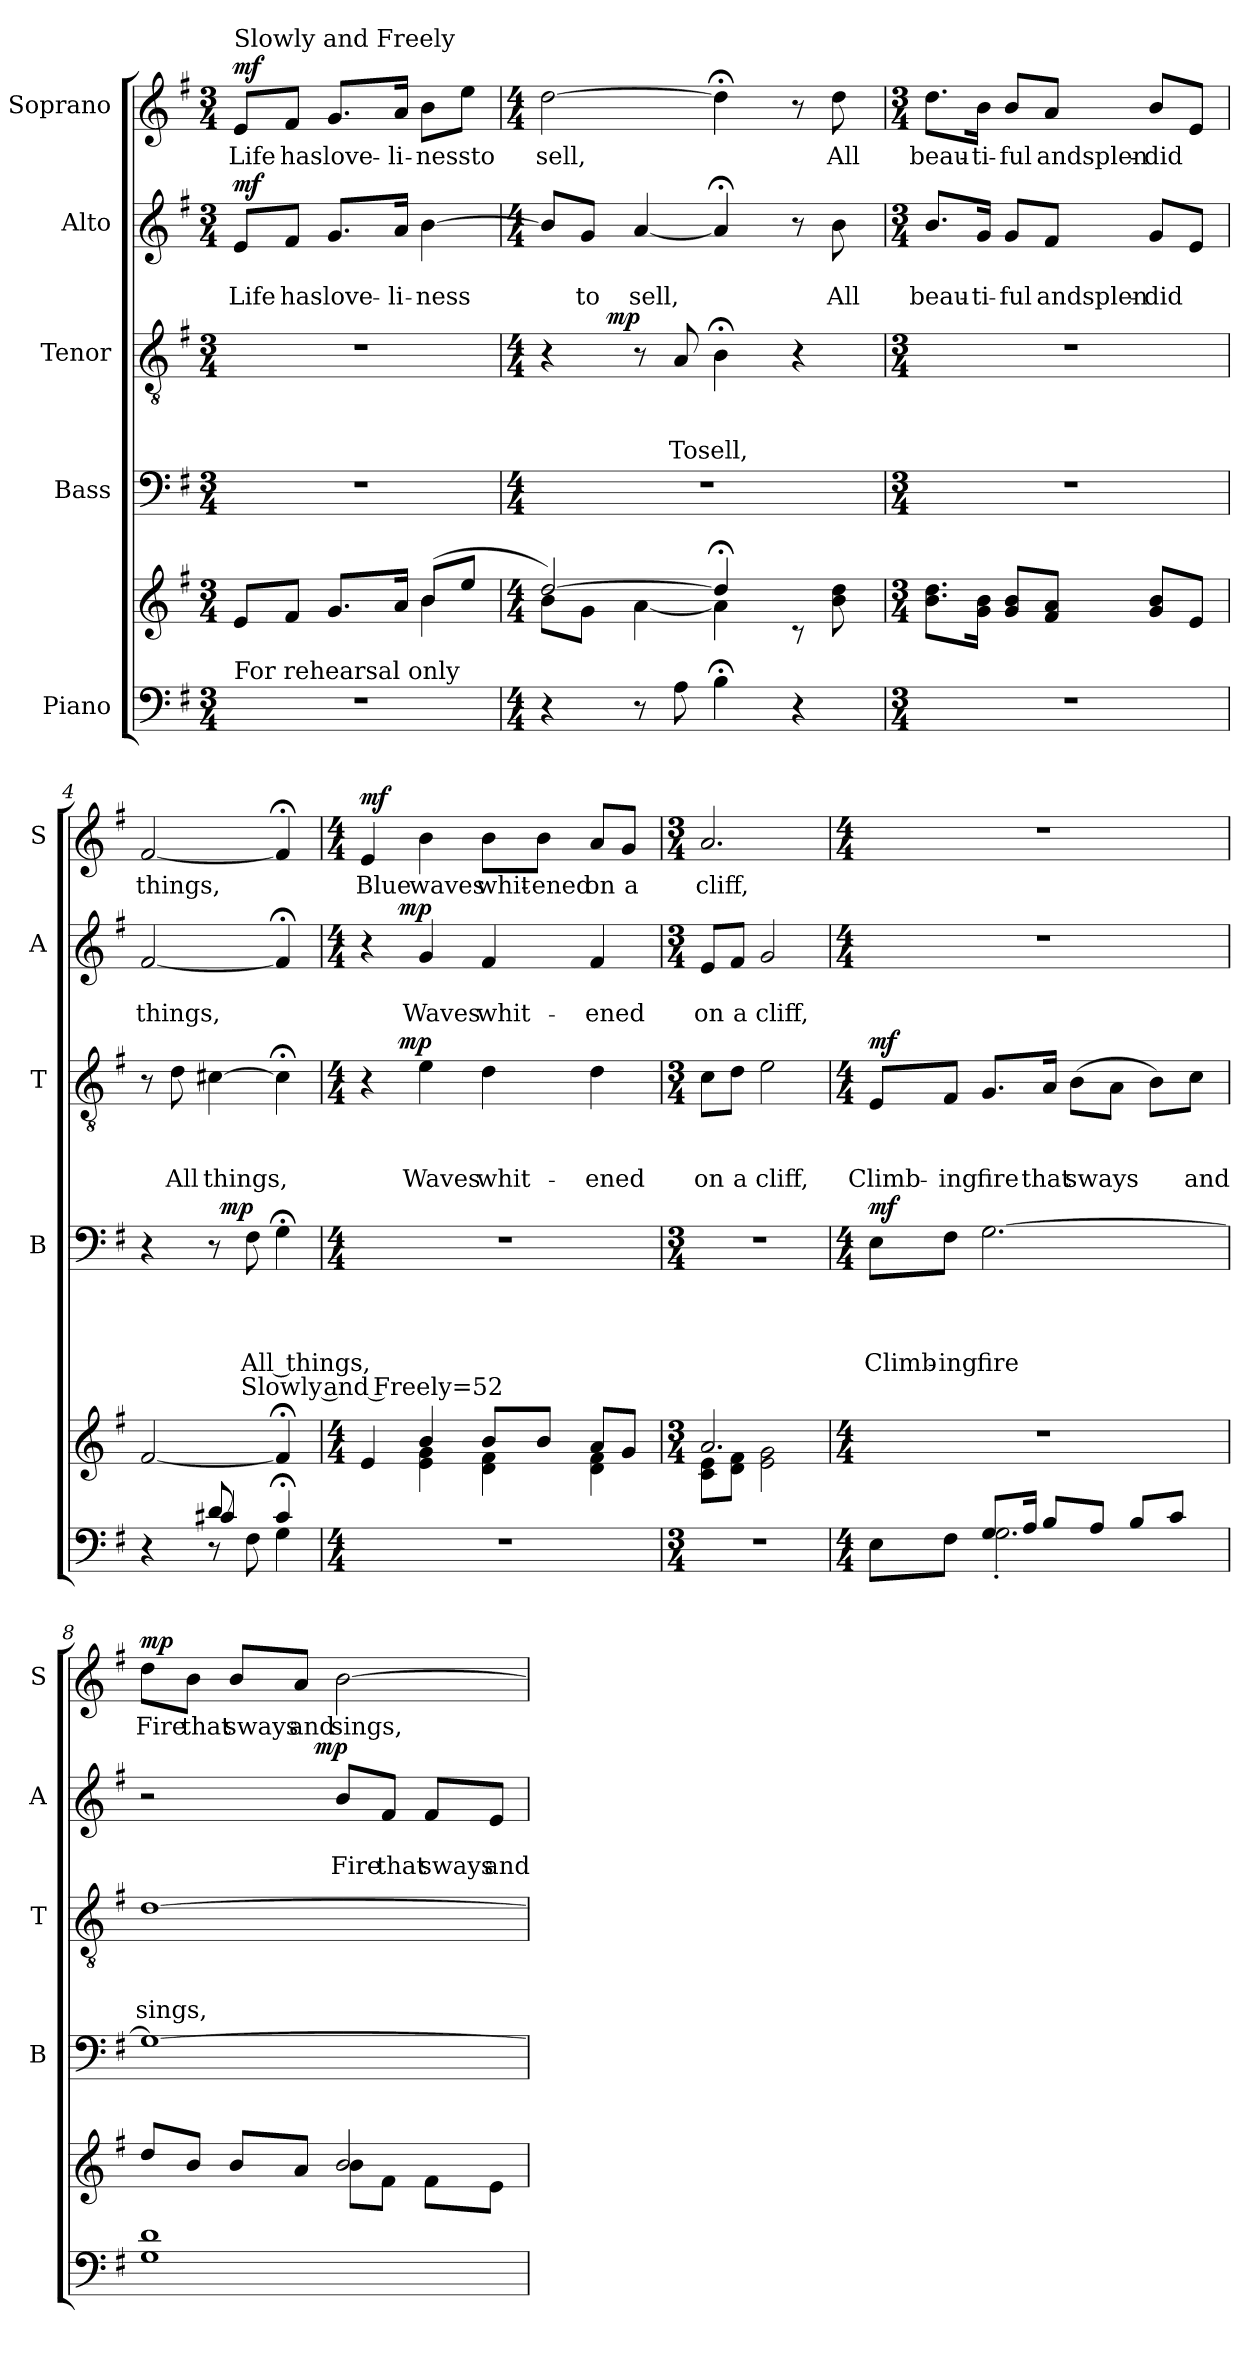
**kern	**kern	**kern	**text	**text	**text	**text	**text	**dynam	**kern	**text	**text	**text	**dynam	**kern	**text	**text	**dynam	**kern	**text	**dynam
*part5	*part5	*part4	*part4	*part4	*part4	*part4	*part4	*part4	*part3	*part3	*part3	*part3	*part3	*part2	*part2	*part2	*part2	*part1	*part1	*part1
*staff6	*staff5	*staff4	*staff4	*staff4	*staff4	*staff4	*staff4	*staff4	*staff3	*staff3	*staff3	*staff3	*staff3	*staff2	*staff2	*staff2	*staff2	*staff1	*staff1	*staff1
*I"Piano	*	*I"Bass	*	*	*	*	*	*	*I"Tenor	*	*	*	*	*I"Alto	*	*	*	*I"Soprano	*	*
*	*	*I'B	*	*	*	*	*	*	*I'T	*	*	*	*	*I'A	*	*	*	*I'S	*	*
*clefF4	*clefG2	*clefF4	*	*	*	*	*	*	*clefGv2	*	*	*	*	*clefG2	*	*	*	*clefG2	*	*
*k[f#]	*k[f#]	*k[f#]	*	*	*	*	*	*	*k[f#]	*	*	*	*	*k[f#]	*	*	*	*k[f#]	*	*
*G:	*G:	*G:	*	*	*	*	*	*	*G:	*	*	*	*	*G:	*	*	*	*G:	*	*
*M3/4	*M3/4	*M3/4	*	*	*	*	*	*	*M3/4	*	*	*	*	*M3/4	*	*	*	*M3/4	*	*
=1	=1	=1	=1	=1	=1	=1	=1	=1	=1	=1	=1	=1	=1	=1	=1	=1	=1	=1	=1	=1
!	!	!	!	!	!	!	!	!	!	!	!	!	!	!	!	!	!	!LO:TX:a:t=Slowly and Freely	!	!
!LO:TX:a:t=For rehearsal only	!	!	!	!	!	!	!	!	!	!	!	!	!	!	!	!	!	!	!	!
!LO:N:vis=1	!	!LO:N:vis=1	!	!	!	!	!	!	!LO:N:vis=1	!	!	!	!	!	!	!LO:LY:b	!LO:DY:a	!	!LO:LY:b	!LO:DY:a
*	*^	*	*	*	*	*	*	*	*	*	*	*	*	*	*	*	*	*	*	*
*	*	*^	*	*	*	*	*	*	*	*	*	*	*	*	*	*	*	*	*	*	*
2.r	8e/L	4ryy	2ryy	2.r	.	.	.	.	.	.	2.r	.	.	.	.	8e/L	.	Life	mf	8e/L	Life	mf
!	!	!	!	!	!	!	!	!	!	!	!	!	!	!	!	!	!	!LO:LY:b	!	!	!LO:LY:b	!
.	8f#/J	.	.	.	.	.	.	.	.	.	.	.	.	.	.	8f#/J	.	has	.	8f#/J	has	.
!	!	!	!	!	!	!	!	!	!	!	!	!	!	!	!	!	!	!LO:LY:b	!	!	!LO:LY:b	!
.	16ryy	8.g/L	.	.	.	.	.	.	.	.	.	.	.	.	.	8.g/L	.	love-	.	8.g/L	love-	.
.	4..ryy	.	.	.	.	.	.	.	.	.	.	.	.	.	.	.	.	.	.	.	.	.
!	!	!	!	!	!	!	!	!	!	!	!	!	!	!	!	!	!	!LO:LY:b	!	!	!LO:LY:b	!
.	.	16a/Jk	.	.	.	.	.	.	.	.	.	.	.	.	.	16a/Jk	.	-li-	.	16a</Jk	-li-	.
!	!	!	!	!	!	!	!	!	!	!	!	!	!	!	!	!	!	!LO:LY:b	!	!	!LO:LY:b	!
.	.	4b\	(<8b/L	.	.	.	.	.	.	.	.	.	.	.	.	[>4b\	.	-ness	.	8b\L	-nessto	.
.	.	.	8ee/J	.	.	.	.	.	.	.	.	.	.	.	.	.	.	.	.	8ee\J	.	.
*	*v	*v	*v	*	*	*	*	*	*	*	*	*	*	*	*	*	*	*	*	*	*	*
=2	=2	=2	=2	=2	=2	=2	=2	=2	=2	=2	=2	=2	=2	=2	=2	=2	=2	=2	=2	=2
*M4/4	*M4/4	*M4/4	*	*	*	*	*	*	*M4/4	*	*	*	*	*M4/4	*	*	*	*M4/4	*	*
*	*^	*	*	*	*	*	*	*	*	*	*	*	*	*	*	*	*	*	*	*
*	*	*^	*	*	*	*	*	*	*	*	*	*	*	*	*	*	*	*	*	*	*
!	!	!	!	!	!	!	!	!	!	!	!	!	!	!	!	!	!	!	!	!	!LO:LY:b	!
*	*	*v	*v	*	*	*	*	*	*	*	*^	*	*	*	*	*	*	*	*	*	*	*
4r	[>2dd/)	8b\L	1r	.	.	.	.	.	.	4r	8.ryy	.	.	.	.	8b/L]	.	.	.	[>2dd\	sell,	.
!	!	!	!	!	!	!	!	!	!	!	!	!	!	!	!	!	!	!LO:LY:b	!	!	!	!
.	.	8g\J	.	.	.	.	.	.	.	.	.	.	.	.	.	8g/J	.	to	.	.	.	.
!	!	!	!	!	!	!	!	!	!	!	!	!	!	!	!LO:DY:a	!	!	!	!	!	!	!
.	.	.	.	.	.	.	.	.	.	.	2ryy	.	.	.	mp	.	.	.	.	.	.	.
!	!	!	!	!	!	!	!	!	!	!	!	!	!	!	!	!	!	!LO:LY:b	!	!	!	!
8r	.	[<4a\	.	.	.	.	.	.	.	8r	.	.	.	.	.	[<4a/	.	sell,	.	.	.	.
!	!	!	!	!	!	!	!	!	!	!	!	!	!	!LO:LY:b	!	!	!	!	!	!	!	!
8A\	.	.	.	.	.	.	.	.	.	8A/	.	.	.	Tosell,	.	.	.	.	.	.	.	.
4B;<\	4dd;</]	4a\]	.	.	.	.	.	.	.	4B;<\	.	.	.	.	.	4a;/]	.	.	.	4dd;<\]	.	.
.	.	.	.	.	.	.	.	.	.	.	4ryy	.	.	.	.	.	.	.	.	.	.	.
4r	4ryy	8rc	.	.	.	.	.	.	.	4r	.	.	.	.	.	8r	.	.	.	8r	.	.
!	!	!	!	!	!	!	!	!	!	!	!	!	!	!	!	!	!	!LO:LY:b	!	!	!LO:LY:b	!
.	.	8b\ 8dd\	.	.	.	.	.	.	.	.	.	.	.	.	.	8b\	.	All	.	8dd\	All	.
.	.	.	.	.	.	.	.	.	.	.	16ryy	.	.	.	.	.	.	.	.	.	.	.
*	*v	*v	*	*	*	*	*	*	*	*v	*v	*	*	*	*	*	*	*	*	*	*	*
=3	=3	=3	=3	=3	=3	=3	=3	=3	=3	=3	=3	=3	=3	=3	=3	=3	=3	=3	=3	=3
*M3/4	*M3/4	*M3/4	*	*	*	*	*	*	*M3/4	*	*	*	*	*M3/4	*	*	*	*M3/4	*	*
*	*^	*	*	*	*	*	*	*	*^	*	*	*	*	*	*	*	*	*	*	*
!LO:N:vis=1	!	!	!LO:N:vis=1	!	!	!	!	!	!	!LO:N:vis=1	!	!	!	!	!	!	!	!LO:LY:b	!	!	!LO:LY:b	!
*	*v	*v	*	*	*	*	*	*	*	*v	*v	*	*	*	*	*	*	*	*	*	*	*
2.r	8.b\ 8.dd\L	2.r	.	.	.	.	.	.	2.r	.	.	.	.	8.b/L	.	beau-	.	8.dd\L	beau-	.
!	!	!	!	!	!	!	!	!	!	!	!	!	!	!	!	!LO:LY:b	!	!	!LO:LY:b	!
.	16g\ 16b\Jk	.	.	.	.	.	.	.	.	.	.	.	.	16g/Jk	.	-ti-	.	16b\Jk	-ti-	.
!	!	!	!	!	!	!	!	!	!	!	!	!	!	!	!	!LO:LY:b:rj	!	!	!LO:LY:b:rj	!
.	8g/ 8b/L	.	.	.	.	.	.	.	.	.	.	.	.	8g/L	.	-ful	.	8b/L	-ful	.
!	!	!	!	!	!	!	!	!	!	!	!	!	!	!	!	!LO:LY:b	!	!	!LO:LY:b	!
.	8f#/ 8a/J	.	.	.	.	.	.	.	.	.	.	.	.	8f#/J	.	andsplen-	.	8a/J	andsplen-	.
!	!	!	!	!	!	!	!	!	!	!	!	!	!	!	!	!LO:LY:b	!	!	!LO:LY:b	!
.	8g/ 8b/L	.	.	.	.	.	.	.	.	.	.	.	.	8g/L	.	-did	.	8b/L	-did	.
.	8e/J	.	.	.	.	.	.	.	.	.	.	.	.	8e/J	.	.	.	8e/J	.	.
=4	=4	=4	=4	=4	=4	=4	=4	=4	=4	=4	=4	=4	=4	=4	=4	=4	=4	=4	=4	=4
*^	*	*	*	*	*	*	*	*	*	*	*	*	*	*	*	*	*	*	*	*
*	*^	*	*	*	*	*	*	*	*	*	*	*	*	*	*	*	*	*	*	*	*
!	!	!	!	!	!	!	!	!	!	!	!	!	!	!	!	!	!	!LO:LY:b	!	!	!LO:LY:b	!
*	*	*	*	*^	*	*	*	*	*	*	*	*	*	*	*	*	*	*	*	*	*	*
4rC	4ryy	4ryy	[<2f#/	4r	4ryy	.	.	.	.	.	.	8r	.	.	.	.	[<2f#/	.	things,	.	[<2f#/	things,	.
!	!	!	!	!	!	!	!	!	!	!	!	!	!	!	!LO:LY:b	!	!	!	!	!	!	!	!
.	.	.	.	.	.	.	.	.	.	.	.	8d\	.	.	All	.	.	.	.	.	.	.	.
!	!	!	!	!	!	!	!	!	!	!	!	!	!	!	!LO:LY:b	!	!	!	!	!	!	!	!
8d/	4c#X/	8rC	.	8r	32ryy	.	.	.	.	.	.	[>4c#X\	.	.	things,	.	.	.	.	.	.	.	.
!	!	!	!	!	!	!	!	!	!	!	!LO:DY:a	!	!	!	!	!	!	!	!	!	!	!	!
.	.	.	.	.	4...ryy	.	.	.	.	.	mp	.	.	.	.	.	.	.	.	.	.	.	.
!	!	!	!	!	!	!	!	!	!LO:LY:b:rj	!LO:LY:b:rj	!	!	!	!	!	!	!	!	!	!	!	!	!
4.ryy	.	8F#\	.	8F#\	.	.	.	.	All things,	Slowly and Freely=52	.	.	.	.	.	.	.	.	.	.	.	.	.
.	4G\	4c#;</	4f#;/]	4G;<\	.	.	.	.	.	.	.	4c#;<\]	.	.	.	.	4f#;/]	.	.	.	4f#;/]	.	.
*v	*v	*v	*	*v	*v	*	*	*	*	*	*	*	*	*	*	*	*	*	*	*	*	*	*
!!LO:LB:g=z
=5	=5	=5	=5	=5	=5	=5	=5	=5	=5	=5	=5	=5	=5	=5	=5	=5	=5	=5	=5	=5
*M4/4	*M4/4	*M4/4	*	*	*	*	*	*	*M4/4	*	*	*	*	*M4/4	*	*	*	*M4/4	*	*
*^	*^	*^	*	*	*	*	*	*	*	*	*	*	*	*	*	*	*	*	*	*
*	*^	*	*	*	*	*	*	*	*	*	*	*	*	*	*	*	*	*	*	*	*	*	*
!	!	!	!	!	!	!	!	!	!	!	!	!	!	!	!	!	!	!	!	!	!	!	!LO:LY:b	!LO:DY:a
*v	*v	*v	*	*	*v	*v	*	*	*	*	*	*	*^	*	*	*	*	*^	*	*	*	*	*	*
1r	4e/	4ryy	1r	.	.	.	.	.	.	4r	8.ryy	.	.	.	.	4r	8.ryy	.	.	.	4e/	Blue	mf
!	!	!	!	!	!	!	!	!	!	!	!	!	!	!	!LO:DY:a	!	!	!	!	!LO:DY:a	!	!	!
.	.	.	.	.	.	.	.	.	.	.	2ryy	.	.	.	mp	.	2ryy	.	.	mp	.	.	.
!	!	!	!	!	!	!	!	!	!	!	!	!	!	!LO:LY:b	!	!	!	!	!LO:LY:b	!	!	!LO:LY:b	!
.	4e\ 4g\	4b/	.	.	.	.	.	.	.	4e\	.	.	.	Waves	.	4g/	.	.	Waves	.	4b\	waves	.
!	!	!	!	!	!	!	!	!	!	!	!	!	!	!LO:LY:b	!	!	!	!	!LO:LY:b	!	!	!LO:LY:b	!
.	4d\ 4f#\	8b/L	.	.	.	.	.	.	.	4d\	.	.	.	whit-	.	4f#/	.	.	whit-	.	8b\L	whit-	.
!	!	!	!	!	!	!	!	!	!	!	!	!	!	!	!	!	!	!	!	!	!	!LO:LY:b:rj	!
.	.	8b/J	.	.	.	.	.	.	.	.	.	.	.	.	.	.	.	.	.	.	8b\J	-ened	.
.	.	.	.	.	.	.	.	.	.	.	4ryy	.	.	.	.	.	4ryy	.	.	.	.	.	.
!	!	!	!	!	!	!	!	!	!	!	!	!	!	!LO:LY:b	!	!	!	!	!LO:LY:b	!	!	!LO:LY:b	!
.	8a/L	4d\ 4f#\	.	.	.	.	.	.	.	4d\	.	.	.	-ened	.	4f#/	.	.	-ened	.	8a/L	on	.
!	!	!	!	!	!	!	!	!	!	!	!	!	!	!	!	!	!	!	!	!	!	!LO:LY:b	!
.	8g/J	.	.	.	.	.	.	.	.	.	.	.	.	.	.	.	.	.	.	.	8g/J	a	.
.	.	.	.	.	.	.	.	.	.	.	16ryy	.	.	.	.	.	16ryy	.	.	.	.	.	.
*	*	*	*	*	*	*	*	*	*	*v	*v	*	*	*	*	*	*	*	*	*	*	*	*
*	*	*	*	*	*	*	*	*	*	*	*	*	*	*	*v	*v	*	*	*	*	*	*
=6	=6	=6	=6	=6	=6	=6	=6	=6	=6	=6	=6	=6	=6	=6	=6	=6	=6	=6	=6	=6	=6
*M3/4	*M3/4	*	*M3/4	*	*	*	*	*	*	*M3/4	*	*	*	*	*M3/4	*	*	*	*M3/4	*	*
*	*	*	*	*	*	*	*	*	*	*^	*	*	*	*	*^	*	*	*	*	*	*
!LO:N:vis=1	!	!	!LO:N:vis=1	!	!	!	!	!	!	!	!	!	!	!LO:LY:b	!	!	!	!	!LO:LY:b	!	!	!LO:LY:b	!
*	*	*	*	*	*	*	*	*	*	*v	*v	*	*	*	*	*	*	*	*	*	*	*	*
*	*	*	*	*	*	*	*	*	*	*	*	*	*	*	*v	*v	*	*	*	*	*	*
2.r	2.a/	8c\ 8e\L	2.r	.	.	.	.	.	.	8c\L	.	.	on	.	8e/L	.	on	.	2.a/	cliff,	.
!	!	!	!	!	!	!	!	!	!	!	!	!	!LO:LY:b	!	!	!	!LO:LY:b	!	!	!	!
.	.	8d\ 8f#\J	.	.	.	.	.	.	.	8d\J	.	.	a	.	8f#/J	.	a	.	.	.	.
!	!	!	!	!	!	!	!	!	!	!	!	!	!LO:LY:b	!	!	!	!LO:LY:b	!	!	!	!
.	.	2e\ 2g\	.	.	.	.	.	.	.	2e\	.	.	cliff,	.	2g/	.	cliff,	.	.	.	.
*	*v	*v	*	*	*	*	*	*	*	*	*	*	*	*	*	*	*	*	*	*	*
=7	=7	=7	=7	=7	=7	=7	=7	=7	=7	=7	=7	=7	=7	=7	=7	=7	=7	=7	=7	=7
*M4/4	*M4/4	*M4/4	*	*	*	*	*	*	*M4/4	*	*	*	*	*M4/4	*	*	*	*M4/4	*	*
*^	*^	*	*	*	*	*	*	*	*	*	*	*	*	*	*	*	*	*	*	*
!	!	!	!	!	!	!	!	!LO:LY:b	!	!LO:DY:a	!	!	!	!LO:LY:b	!LO:DY:a	!	!	!	!	!	!	!
*	*	*v	*v	*	*	*	*	*	*	*	*	*	*	*	*	*	*	*	*	*	*	*
4ryy	8E\L	1r	8E\L	.	.	.	Climb-	.	mf	8E/L	.	.	Climb-	mf	1r	.	.	.	1r	.	.
!	!	!	!	!	!	!	!LO:LY:b:rj	!	!	!	!	!	!LO:LY:b:rj	!	!	!	!	!	!	!	!
.	8F#\J	.	8F#\J	.	.	.	-ing	.	.	8F#/J	.	.	-ing	.	.	.	.	.	.	.	.
!	!	!	!	!	!	!	!LO:LY:b	!	!	!	!	!	!LO:LY:b	!	!	!	!	!	!	!	!
8G/L	2.G'<\	.	[>2.G\	.	.	.	fire	.	.	8.G/L	.	.	fire	.	.	.	.	.	.	.	.
16A/Jk	.	.	.	.	.	.	.	.	.	.	.	.	.	.	.	.	.	.	.	.	.
!	!	!	!	!	!	!	!	!	!	!	!	!	!LO:LY:b	!	!	!	!	!	!	!	!
8B/L	.	.	.	.	.	.	.	.	.	16A/Jk	.	.	that	.	.	.	.	.	.	.	.
!	!	!	!	!	!	!	!	!	!	!	!	!	!LO:LY:b	!	!	!	!	!	!	!	!
.	.	.	.	.	.	.	.	.	.	(>8B\L	.	.	sways	.	.	.	.	.	.	.	.
8A/J	.	.	.	.	.	.	.	.	.	.	.	.	.	.	.	.	.	.	.	.	.
.	.	.	.	.	.	.	.	.	.	8A\J	.	.	.	.	.	.	.	.	.	.	.
8B/L	.	.	.	.	.	.	.	.	.	.	.	.	.	.	.	.	.	.	.	.	.
.	.	.	.	.	.	.	.	.	.	8B\L)	.	.	.	.	.	.	.	.	.	.	.
8c/J	.	.	.	.	.	.	.	.	.	.	.	.	.	.	.	.	.	.	.	.	.
!	!	!	!	!	!	!	!	!	!	!	!	!	!LO:LY:b	!	!	!	!	!	!	!	!
.	.	.	.	.	.	.	.	.	.	8c\J	.	.	and	.	.	.	.	.	.	.	.
16ryy	.	.	.	.	.	.	.	.	.	.	.	.	.	.	.	.	.	.	.	.	.
*v	*v	*	*	*	*	*	*	*	*	*	*	*	*	*	*	*	*	*	*	*	*
!!LO:PB:g=z
=8	=8	=8	=8	=8	=8	=8	=8	=8	=8	=8	=8	=8	=8	=8	=8	=8	=8	=8	=8	=8
*	*^	*	*	*	*	*	*	*	*	*	*	*	*	*	*	*	*	*	*	*
!	!	!	!	!	!	!	!	!	!	!	!	!	!LO:LY:b	!	!	!	!	!	!	!LO:LY:b	!LO:DY:a
*	*	*	*	*	*	*	*	*	*	*	*	*	*	*	*^	*	*	*	*	*	*
1G 1d	8dd/L	2ryy	1G_	.	.	.	.	.	.	[>1d	.	.	sings,	.	2r	4..ryy	.	.	.	8dd\L	Fire	mp
!	!	!	!	!	!	!	!	!	!	!	!	!	!	!	!	!	!	!	!	!	!LO:LY:b	!
.	8b/J	.	.	.	.	.	.	.	.	.	.	.	.	.	.	.	.	.	.	8b\J	that	.
!	!	!	!	!	!	!	!	!	!	!	!	!	!	!	!	!	!	!	!	!	!LO:LY:b	!
.	8b/L	.	.	.	.	.	.	.	.	.	.	.	.	.	.	.	.	.	.	8b/L	sways	.
!	!	!	!	!	!	!	!	!	!	!	!	!	!	!	!	!	!	!	!	!	!LO:LY:b	!
.	8a/J	.	.	.	.	.	.	.	.	.	.	.	.	.	.	.	.	.	.	8a/J	and	.
!	!	!	!	!	!	!	!	!	!	!	!	!	!	!	!	!	!	!	!LO:DY:a	!	!	!
.	.	.	.	.	.	.	.	.	.	.	.	.	.	.	.	2ryy	.	.	mp	.	.	.
!	!	!	!	!	!	!	!	!	!	!	!	!	!	!	!	!	!	!LO:LY:b	!	!	!LO:LY:b	!
.	2b/	8b\L	.	.	.	.	.	.	.	.	.	.	.	.	8b/L	.	.	Fire	.	[>2b\	sings,	.
!	!	!	!	!	!	!	!	!	!	!	!	!	!	!	!	!	!	!LO:LY:b	!	!	!	!
.	.	8f#\J	.	.	.	.	.	.	.	.	.	.	.	.	8f#/J	.	.	that	.	.	.	.
!	!	!	!	!	!	!	!	!	!	!	!	!	!	!	!	!	!	!LO:LY:b	!	!	!	!
.	.	8f#\L	.	.	.	.	.	.	.	.	.	.	.	.	8f#/L	.	.	sways	.	.	.	.
!	!	!	!	!	!	!	!	!	!	!	!	!	!	!	!	!	!	!LO:LY:b	!	!	!	!
.	.	8e\J	.	.	.	.	.	.	.	.	.	.	.	.	8e/J	.	.	and	.	.	.	.
.	.	.	.	.	.	.	.	.	.	.	.	.	.	.	.	16ryy	.	.	.	.	.	.
*	*v	*v	*	*	*	*	*	*	*	*	*	*	*	*	*v	*v	*	*	*	*	*	*
=	=	=	=	=	=	=	=	=	=	=	=	=	=	=	=	=	=	=	=	=
*-	*-	*-	*-	*-	*-	*-	*-	*-	*-	*-	*-	*-	*-	*-	*-	*-	*-	*-	*-	*-
